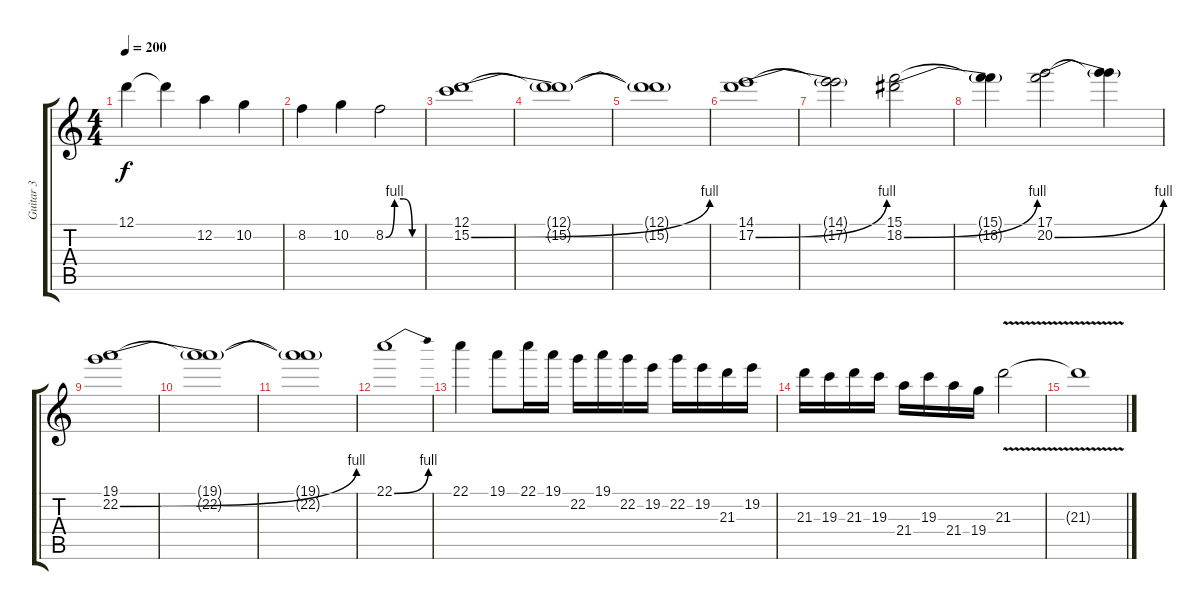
\track ("Guitar 3" "Guitar 3") {instrument distortionguitar}
\staff {score tabs}
\tuning (D4 A3 F3 C3 G2 D2) {hide}
\ts (4 4)
\tempo 200
\clef g2
\ks c
12.1{t}.4{dy f} 12.1{t}.4 12.2.4 10.2.4 |
8.2.4 10.2.4 8.2{be (custom 0 0 15 4 30 4 45 0 60 0)}.2 |
(12.1 15.2{be (bend 0 0 60 4)}).1 |
(12.1{t} 15.2{t}).1 |
(12.1{t} 15.2{t}).1 |
(14.1 17.2{be (bend 0 0 60 4)}).1 |
(14.1{t} 17.2{t}).2 (15.1 18.2{be (bend 0 0 60 4)}).2 |
(15.1{t} 18.2{t}).4 (17.1 20.2{be (bend 0 0 60 4)}).2 (17.1{t} 20.2{t}).4 |
(19.1 22.2{be (bend 0 0 60 4)}).1 |
(19.1{t} 22.2{t}).1 |
(19.1{t} 22.2{t}).1 |
22.1{be (bend 0 0 60 4)}.1 |
22.1.4 19.1.8 22.1.16 19.1.16 22.2.16 19.1.16 22.2.16 19.2.16 22.2.16 19.2.16 21.3.16 19.2.16 |
21.3.16 19.3.16 21.3.16 19.3.16 21.4.16 19.3.16 21.4.16 19.4.16 21.3{v}.2 |
21.3{t}.1
